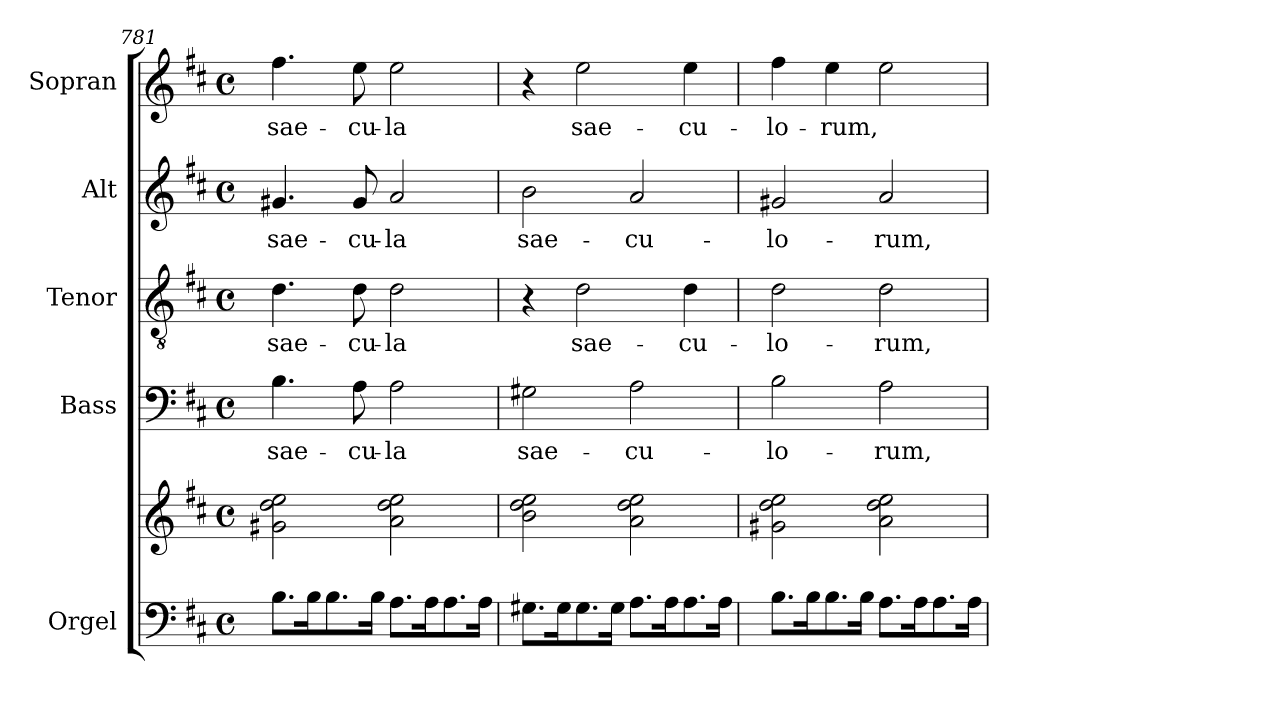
**kern	**kern	**kern	**text	**kern	**text	**kern	**text	**kern	**text
*part5	*part5	*part4	*part4	*part3	*part3	*part2	*part2	*part1	*part1
*staff6	*staff5	*staff4	*staff4	*staff3	*staff3	*staff2	*staff2	*staff1	*staff1
*I"Orgel	*	*I"Bass	*	*I"Tenor	*	*I"Alt	*	*I"Sopran	*
*I'Org.	*	*I'B.	*	*I'T.	*	*I'A.	*	*I'S.	*
*clefF4	*clefG2	*clefF4	*	*clefGv2	*	*clefG2	*	*clefG2	*
*k[f#c#]	*k[f#c#]	*k[f#c#]	*	*k[f#c#]	*	*k[f#c#]	*	*k[f#c#]	*
*D:	*D:	*D:	*	*D:	*	*D:	*	*D:	*
*M4/4	*M4/4	*M4/4	*	*M4/4	*	*M4/4	*	*M4/4	*
*met(c)	*met(c)	*met(c)	*	*met(c)	*	*met(c)	*	*met(c)	*
=781	=781	=781	=781	=781	=781	=781	=781	=781	=781
!	!	!	!LO:LY:b	!	!LO:LY:b	!	!LO:LY:b	!	!LO:LY:b
8.B\L	2g#X\ 2dd\ 2ee\	4.B\	sae-	4.d\	sae-	4.g#X/	sae-	4.ff#\	sae-
16B\k	.	.	.	.	.	.	.	.	.
8.B\	.	.	.	.	.	.	.	.	.
!	!	!	!LO:LY:b	!	!LO:LY:b	!	!LO:LY:b	!	!LO:LY:b
.	.	8A\	-cu-	8d\	-cu-	8g#/	-cu-	8ee\	-cu-
16B\Jk	.	.	.	.	.	.	.	.	.
!	!	!	!LO:LY:b	!	!LO:LY:b	!	!LO:LY:b	!	!LO:LY:b
8.A\L	2a\ 2dd\ 2ee\	2A\	-la	2d\	-la	2a/	-la	2ee\	-la
16A\k	.	.	.	.	.	.	.	.	.
8.A\	.	.	.	.	.	.	.	.	.
16A\Jk	.	.	.	.	.	.	.	.	.
=782	=782	=782	=782	=782	=782	=782	=782	=782	=782
!	!	!	!LO:LY:b	!	!	!	!LO:LY:b	!	!
8.G#X\L	2b\ 2dd\ 2ee\	2G#X\	sae-	4r	.	2b\	sae-	4r	.
16G#\k	.	.	.	.	.	.	.	.	.
!	!	!	!	!	!LO:LY:b	!	!	!	!LO:LY:b
8.G#\	.	.	.	2d\	sae-	.	.	2ee\	sae-
16G#\Jk	.	.	.	.	.	.	.	.	.
!	!	!	!LO:LY:b	!	!	!	!LO:LY:b	!	!
8.A\L	2a\ 2dd\ 2ee\	2A\	-cu-	.	.	2a/	-cu-	.	.
16A\k	.	.	.	.	.	.	.	.	.
!	!	!	!	!	!LO:LY:b	!	!	!	!LO:LY:b
8.A\	.	.	.	4d\	-cu-	.	.	4ee\	-cu-
16A\Jk	.	.	.	.	.	.	.	.	.
=783	=783	=783	=783	=783	=783	=783	=783	=783	=783
!	!	!	!LO:LY:b	!	!LO:LY:b	!	!LO:LY:b	!	!LO:LY:b
8.B\L	2g#X\ 2dd\ 2ee\	2B\	-lo-	2d\	-lo-	2g#X/	-lo-	4ff#\	-lo-
16B\k	.	.	.	.	.	.	.	.	.
!	!	!	!	!	!	!	!	!	!LO:LY:b
8.B\	.	.	.	.	.	.	.	4ee\	-rum,
16B\Jk	.	.	.	.	.	.	.	.	.
!	!	!	!LO:LY:b	!	!LO:LY:b	!	!LO:LY:b	!	!
8.A\L	2a\ 2dd\ 2ee\	2A\	-rum,	2d\	-rum,	2a/	-rum,	2ee\	.
16A\k	.	.	.	.	.	.	.	.	.
8.A\	.	.	.	.	.	.	.	.	.
16A\Jk	.	.	.	.	.	.	.	.	.
=	=	=	=	=	=	=	=	=	=
*-	*-	*-	*-	*-	*-	*-	*-	*-	*-
